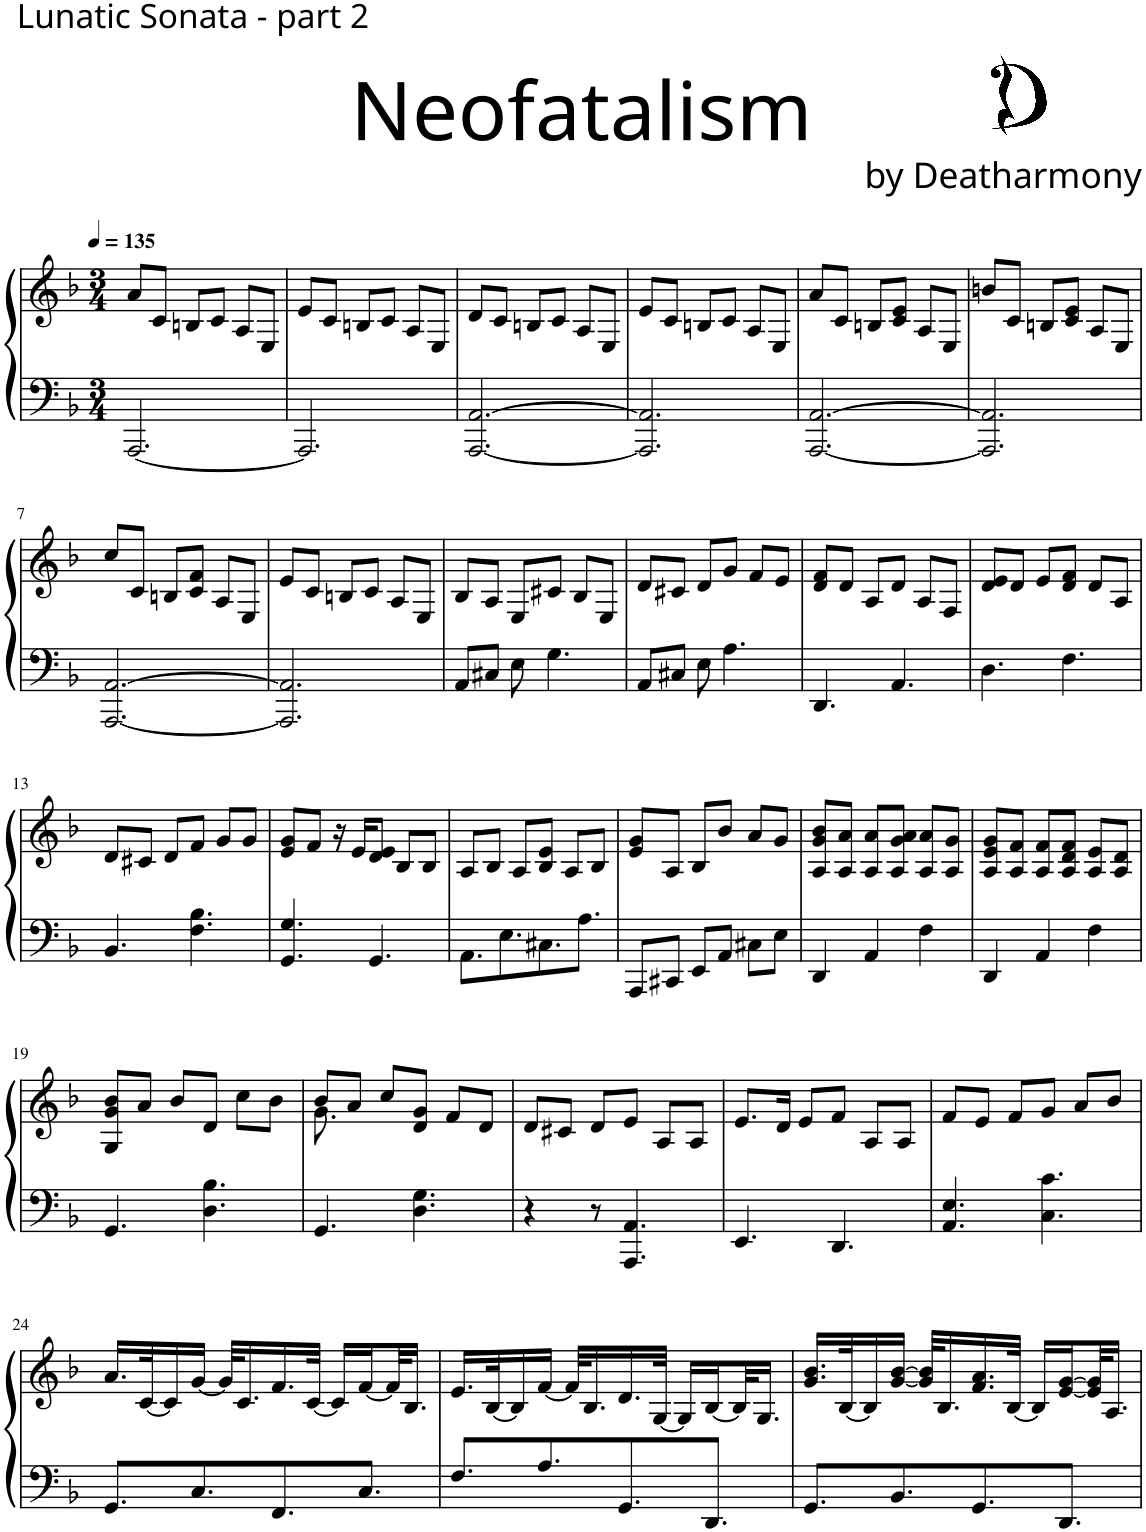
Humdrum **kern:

**kern	**kern
*part1	*part1
*staff2	*staff1
*I"Piano, Piano R	*
*I'Pno.	*
*clefF4	*clefG2
*k[b-]	*k[b-]
*M3/4	*M3/4
*MM135	*MM135
=1	=1
[2.AAA/	8a/L
.	8c/J
.	8Bn/L
.	8c/J
.	8A/L
.	8E/J
=2	=2
2.AAA/]	8e/L
.	8c/J
.	8Bn/L
.	8c/J
.	8A/L
.	8E/J
=3	=3
[2.AAA/ [2.AA/	8d/L
.	8c/J
.	8Bn/L
.	8c/J
.	8A/L
.	8E/J
=4	=4
2.AAA/] 2.AA/]	8e/L
.	8c/J
.	8Bn/L
.	8c/J
.	8A/L
.	8E/J
=5	=5
[2.AAA/ [2.AA/	8a/L
.	8c/J
.	8Bn/L
.	8c/ 8e/J
.	8A/L
.	8E/J
=6	=6
2.AAA/] 2.AA/]	8bn/L
.	8c/J
.	8Bn/L
.	8c/ 8e/J
.	8A/L
.	8E/J
!!LO:LB:g=z
=7	=7
[2.AAA/ [2.AA/	8cc/L
.	8c/J
.	8Bn/L
.	8c/ 8f/J
.	8A/L
.	8E/J
=8	=8
2.AAA/] 2.AA/]	8e/L
.	8c/J
.	8Bn/L
.	8c/J
.	8A/L
.	8E/J
=9	=9
8AA/L	8B-/L
8C#X/J	8A/J
8E\	8E/L
4.G\	8c#X/J
.	8B-/L
.	8E/J
=10	=10
8AA/L	8d/L
8C#X/J	8c#X/J
8E\	8d/L
4.A\	8g/J
.	8f/L
.	8e/J
=11	=11
4.DD/	8d/ 8f/L
.	8d/J
.	8A/L
4.AA/	8d/J
.	8A/L
.	8F/J
=12	=12
4.D\	8d/ 8e/L
.	8d/J
.	8e/L
4.F\	8d/ 8f/J
.	8d/L
.	8A/J
!!LO:LB:g=z
=13	=13
4.BB-/	8d/L
.	8c#X/J
.	8d/L
4.F\ 4.B-\	8f/J
.	8g/L
.	8g/J
=14	=14
4.GG/ 4.G/	8e/ 8g/L
.	8f/J
.	16r
.	16e/KL
4.GG/	8d/ 8e/J
.	8B-/L
.	8B-/J
=15	=15
8.AA\L	8A/L
.	8B-/J
8.E\	.
.	8A/L
8.C#X\	8B-/ 8e/J
.	8A/L
8.A\J	.
.	8B-/J
=16	=16
8AAA/L	8e/ 8g/L
8CC#X/J	8A/J
8EE/L	8B-/L
8AA/J	8b-/J
8C#X\L	8a/L
8E\J	8g/J
=17	=17
4DD/	8A/ 8g/ 8b-/L
.	8A/ 8a/J
4AA/	8A/ 8a/L
.	8A/ 8g/ 8a/J
4F\	8A/ 8a/L
.	8A/ 8g/J
=18	=18
4DD/	8A/ 8e/ 8g/L
.	8A/ 8f/J
4AA/	8A/ 8f/L
.	8A/ 8d/ 8f/J
4F\	8A/ 8e/L
.	8A/ 8d/J
!!LO:LB:g=z
=19	=19
4.GG/	8G/ 8g/ 8b-/L
.	8a/J
.	8b-/L
4.D\ 4.B-\	8d/J
.	8cc\L
.	8b-\J
=20	=20
*	*^
4.GG/	8b-/L	8.g\
.	8a/J	.
.	.	2ryy
.	8cc/L	.
4.D\ 4.G\	8d/ 8g/J	.
.	8f/L	.
.	8d/J	.
.	.	16ryy
*	*v	*v
=21	=21
4r	8d/L
.	8c#X/J
8r	8d/L
4.AAA/ 4.AA/	8e/J
.	8A/L
.	8A/J
=22	=22
4.EE/	8.e/L
.	16d/Jk
.	8e/L
4.DD/	8f/J
.	8A/L
.	8A/J
=23	=23
4.AA/ 4.E/	8f/L
.	8e/J
.	8f/L
4.C\ 4.c\	8g/J
.	8a/L
.	8b-/J
!!LO:LB:g=z
=24	=24
8.GG/L	16.a/LL
.	[32c/K
.	16c/]
8.C/	[16g/JJ
.	32g/KLL]
.	16.c/
8.FF/	16.f/
.	[32c/JJk
.	16c/LL]
8.C/J	[16f/
.	32f/K]
.	16.B-/JJ
=25	=25
8.F/L	16.e/LL
.	[32B-/K
.	16B-/]
8.A/	[16f/JJ
.	32f/KLL]
.	16.B-/
8.GG/	16.d/
.	[32G/JJk
.	16G/LL]
8.DD/J	[16B-/
.	32B-/K]
.	16.G/JJ
=26	=26
8.GG/L	16.g/ 16.b-/LL
.	[32B-/K
.	16B-/]
8.BB-/	[16g/ [16b-/JJ
.	32g/] 32b-/]KLL
.	16.B-/
8.GG/	16.f/ 16.a/
.	[32B-/JJk
.	16B-/LL]
8.DD/J	[16e/ [16g/
.	32e/] 32g/]K
.	16.A/JJ
=	=
*-	*-
